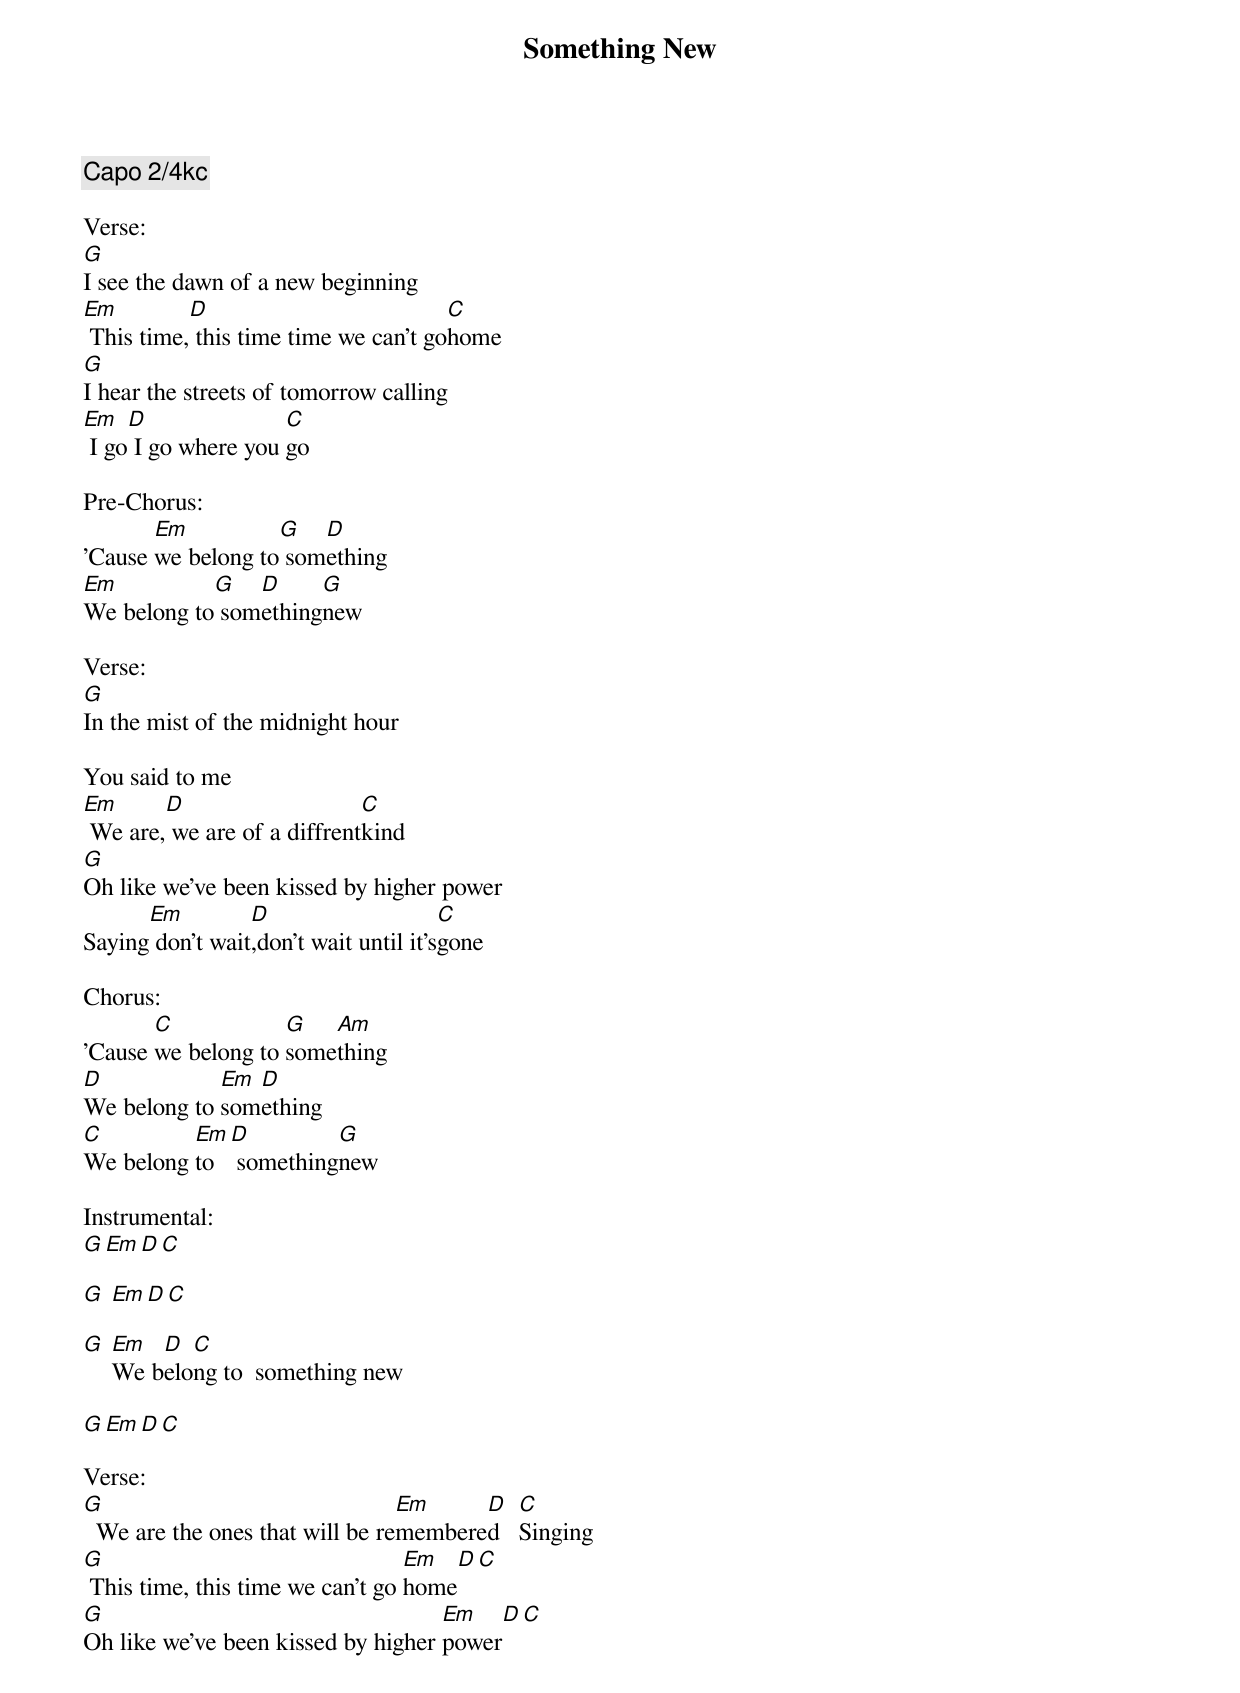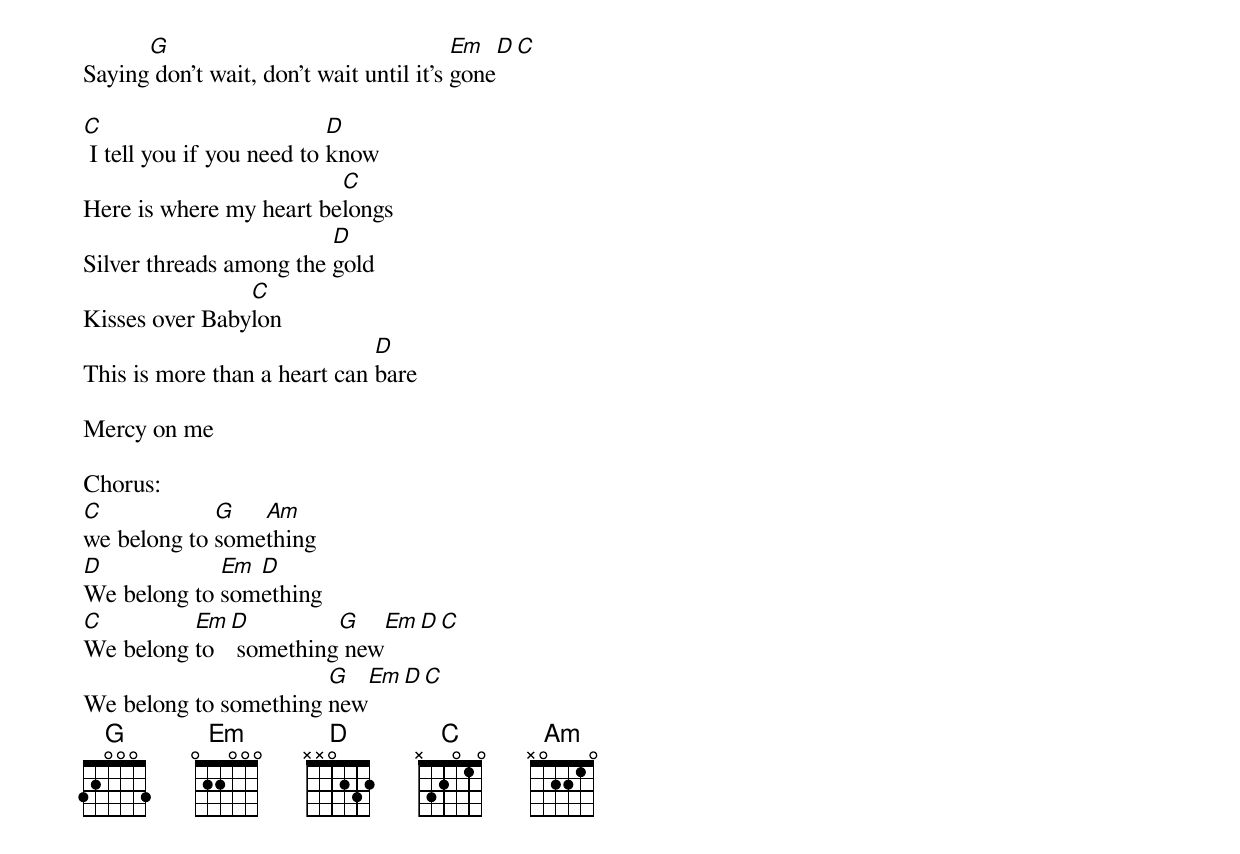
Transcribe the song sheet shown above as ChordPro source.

{title:Something New}
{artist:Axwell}
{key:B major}
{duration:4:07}
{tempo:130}
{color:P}

{comment: Capo 2/4kc}

Verse:
[G]I see the dawn of a new beginning
[Em] This time,[D] this time time we can't go[C]home
[G]I hear the streets of tomorrow calling
[Em] I go[D] I go where you [C]go

Pre-Chorus:
'Cause [Em]we belong to[G] som[D]ething
[Em]We belong to[G] som[D]ething[G]new

Verse:
[G]In the mist of the midnight hour

You said to me
[Em] We are,[D] we are of a diffrent[C]kind
[G]Oh like we've been kissed by higher power
Saying[Em] don't wait[D],don't wait until it's[C]gone

Chorus:
'Cause [C]we belong to [G]some[Am]thing
[D]We belong to [Em]som[D]ething
[C]We belong [Em]to [D] something[G]new

Instrumental:
[G][Em][D][C]

[G] [Em][D][C]

[G] [Em]We b[D]elo[C]ng to  something new

[G][Em][D][C]

Verse:
[G]  We are the ones that will be re[Em]membere[D]d   [C]Singing
[G] This time, this time we can't go [Em]home[D][C]
[G]Oh like we've been kissed by higher [Em]power[D][C]
Saying[G] don't wait, don't wait until it's [Em]gone[D][C]

[C] I tell you if you need to [D]know
Here is where my heart be[C]longs
Silver threads among the [D]gold
Kisses over Baby[C]lon
This is more than a heart can [D]bare

Mercy on me

Chorus:
[C]we belong to [G]some[Am]thing
[D]We belong to [Em]som[D]ething
[C]We belong [Em]to [D] something[G] new[Em][D][C]
We belong to something [G]new[Em][D][C]
